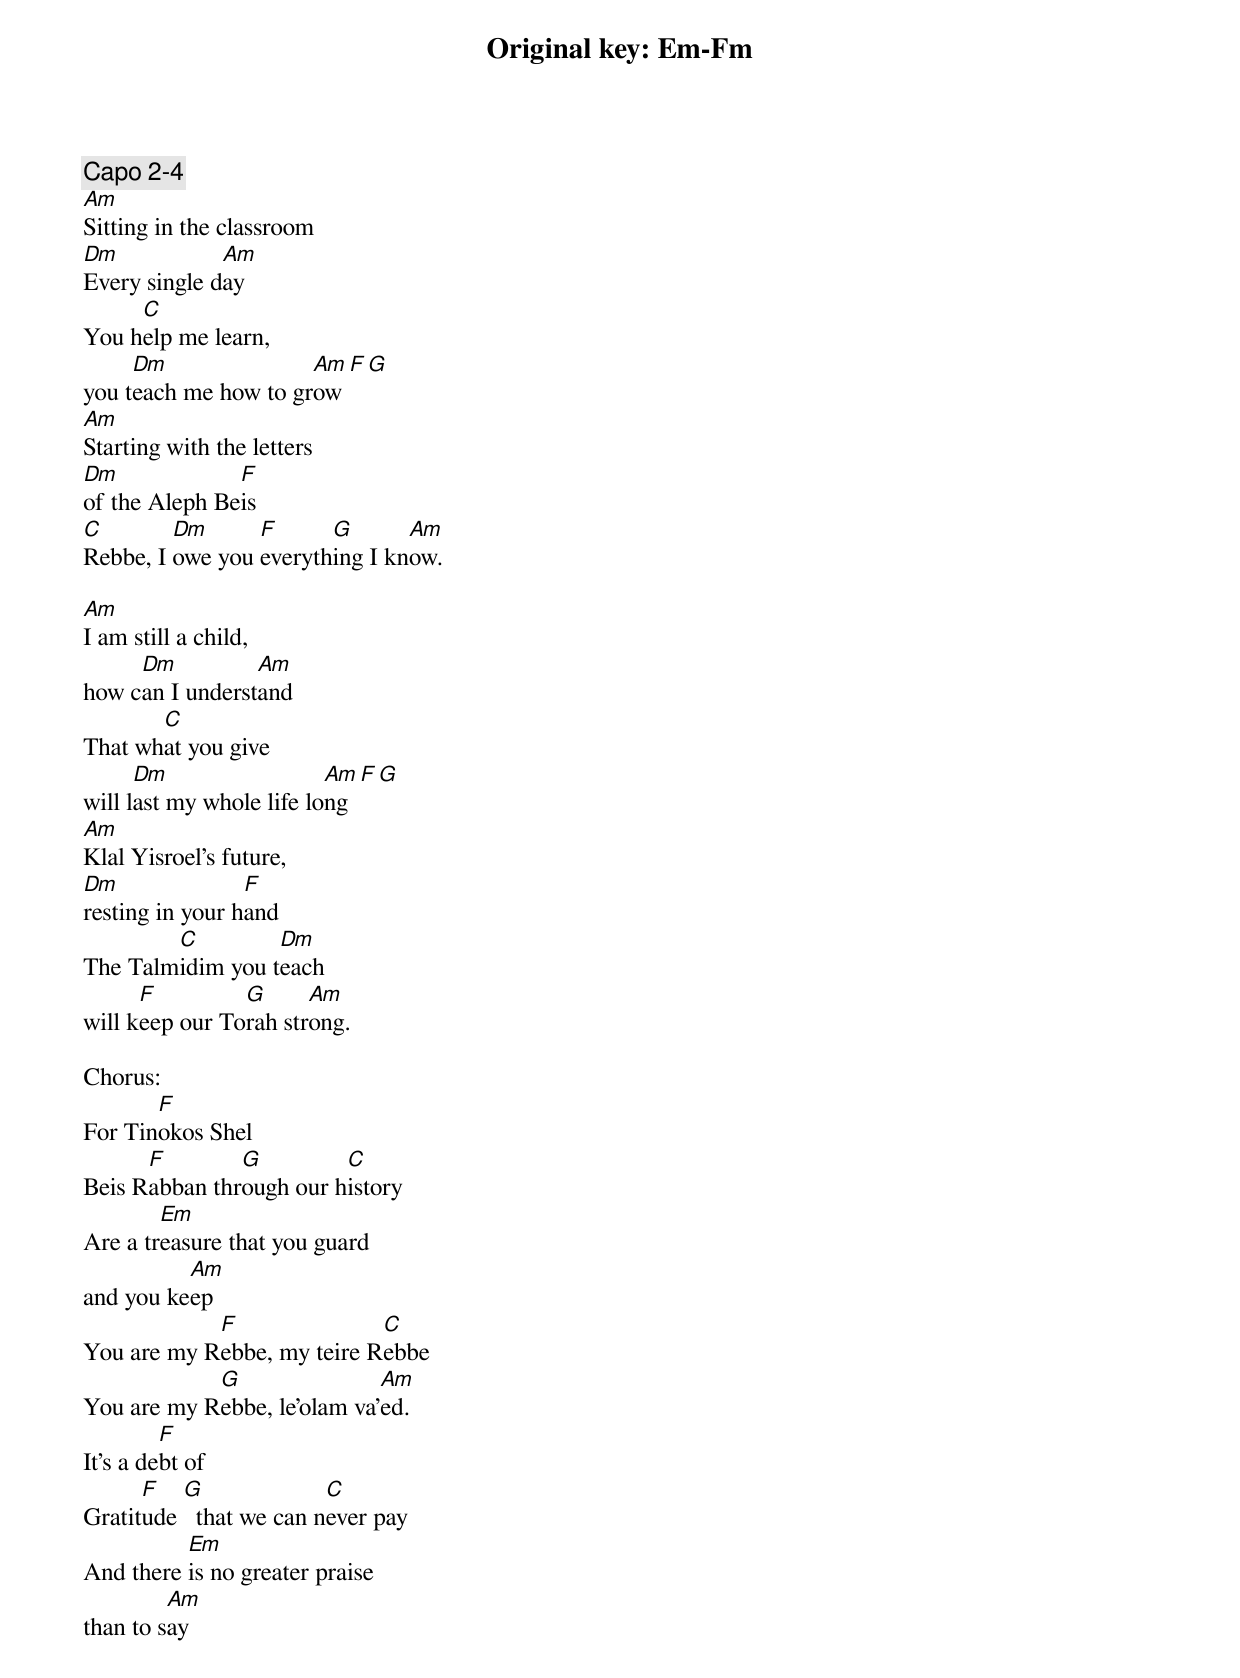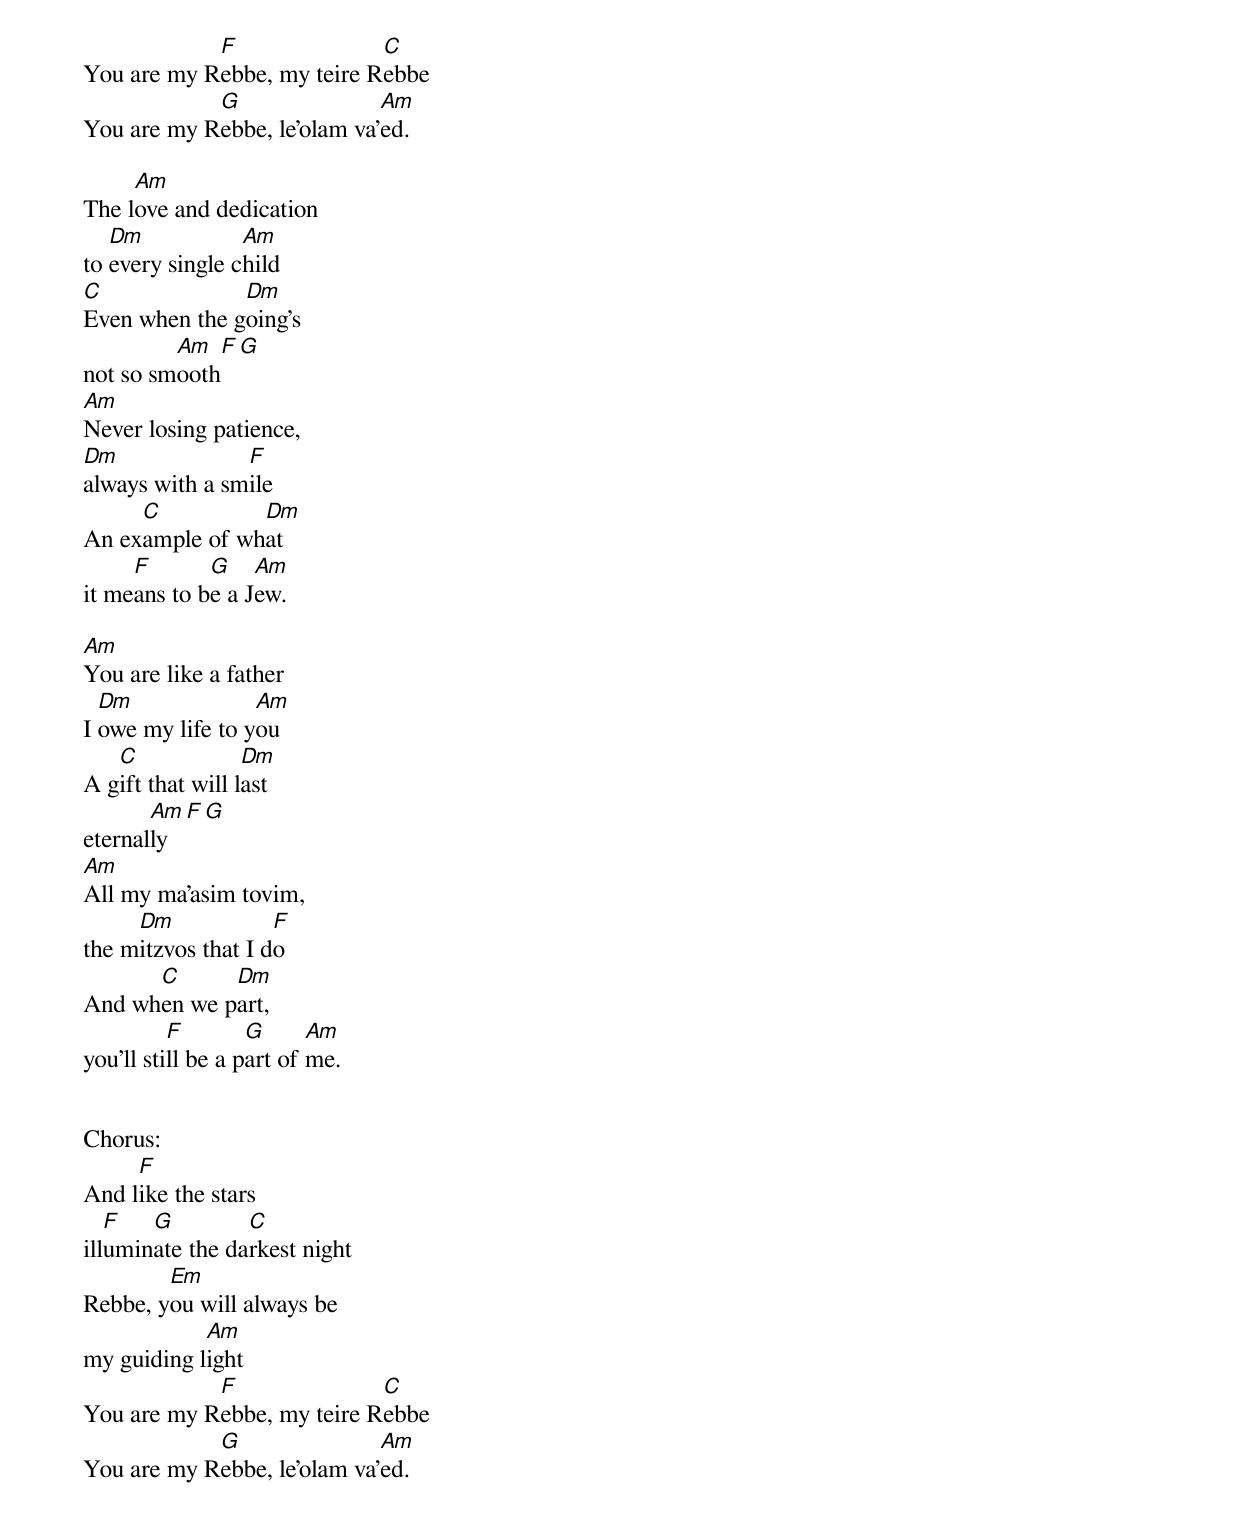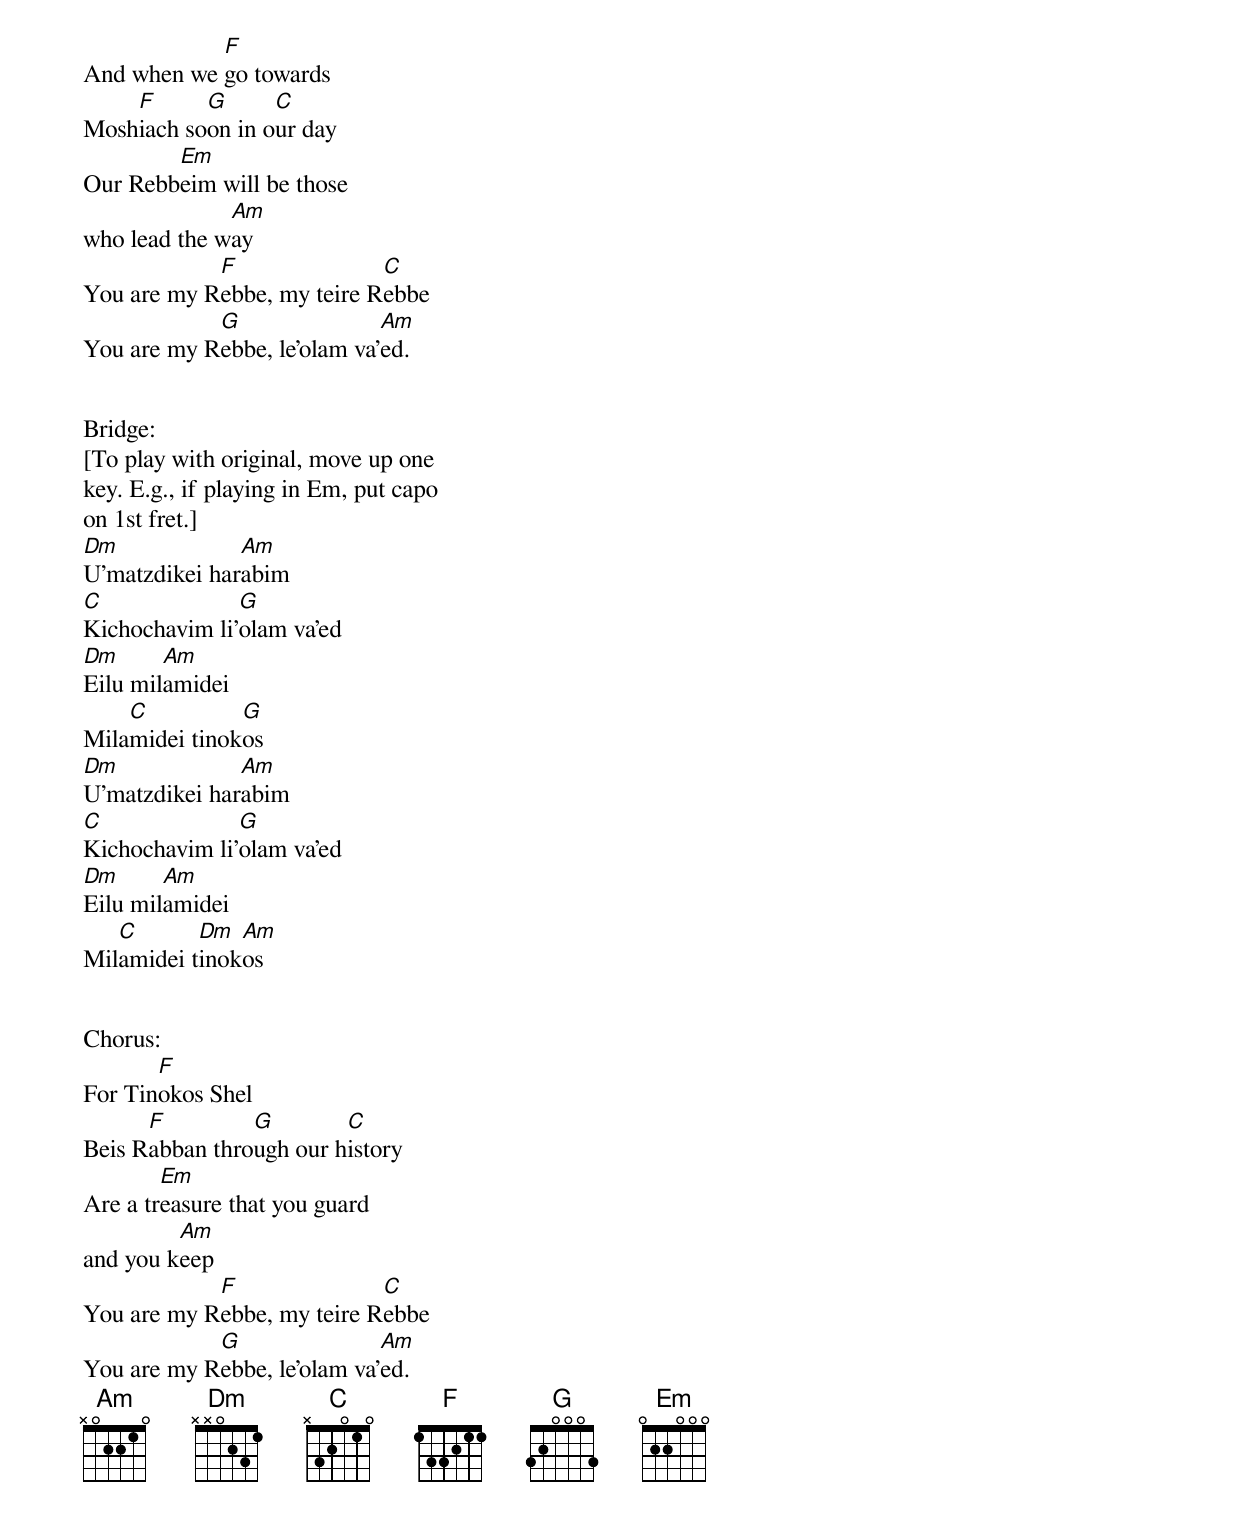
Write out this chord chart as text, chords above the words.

Original key: Em-Fm

Capo 2-4
Am
Sitting in the classroom
Dm            Am
Every single day
     C
You help me learn,
     Dm               Am  F  G
you teach me how to grow
Am
Starting with the letters
Dm             F
of the Aleph Beis
C        Dm      F      G       Am
Rebbe, I owe you everything I know.

Am
I am still a child,
     Dm          Am
how can I understand
       C
That what you give
      Dm                  Am  F  G
will last my whole life long
Am
Klal Yisroel’s future,
Dm               F
resting in your hand
        C         Dm
The Talmidim you teach
      F         G      Am
will keep our Torah strong.

Chorus:
       F
For Tinokos Shel
      F        G         C
Beis Rabban through our history
        Em
Are a treasure that you guard
          Am
and you keep
            F               C
You are my Rebbe, my teire Rebbe
            G                Am
You are my Rebbe, le'olam va'ed.
         F
It’s a debt of
      F   G              C
Gratitude   that we can never pay
          Em
And there is no greater praise
         Am
than to say
            F               C
You are my Rebbe, my teire Rebbe
            G                Am
You are my Rebbe, le'olam va'ed.

     Am
The love and dedication
   Dm            Am
to every single child
C              Dm
Even when the going’s
         Am     F  G
not so smooth
Am
Never losing patience,
Dm              F
always with a smile
     C          Dm
An example of what
     F       G    Am
it means to be a Jew.

Am
You are like a father
  Dm              Am
I owe my life to you
   C              Dm
A gift that will last
       Am   F  G
eternally
Am
All my ma’asim tovim,
     Dm             F
the mitzvos that I do
      C      Dm
And when we part,
          F        G      Am
you’ll still be a part of me.


Chorus:
     F
And like the stars
   F   G         C
illuminate the darkest night
        Em
Rebbe, you will always be
            Am
my guiding light
            F               C
You are my Rebbe, my teire Rebbe
            G                Am
You are my Rebbe, le'olam va'ed.

            F
And when we go towards
    F      G      C
Moshiach soon in our day
        Em
Our Rebbeim will be those
              Am
who lead the way
            F               C
You are my Rebbe, my teire Rebbe
            G                Am
You are my Rebbe, le'olam va'ed.


Bridge:
[To play with original, move up one
key. E.g., if playing in Em, put capo
on 1st fret.]
Dm             Am
U’matzdikei harabim
C              G
Kichochavim li’olam va’ed
Dm      Am
Eilu milamidei
    C          G
Milamidei tinokos
Dm             Am
U’matzdikei harabim
C              G
Kichochavim li’olam va’ed
Dm      Am
Eilu milamidei
   C       Dm  Am
Milamidei tinokos


Chorus:
       F
For Tinokos Shel
      F         G        C
Beis Rabban through our history
        Em
Are a treasure that you guard
         Am
and you keep
            F               C
You are my Rebbe, my teire Rebbe
            G                Am
You are my Rebbe, le'olam va'ed.
